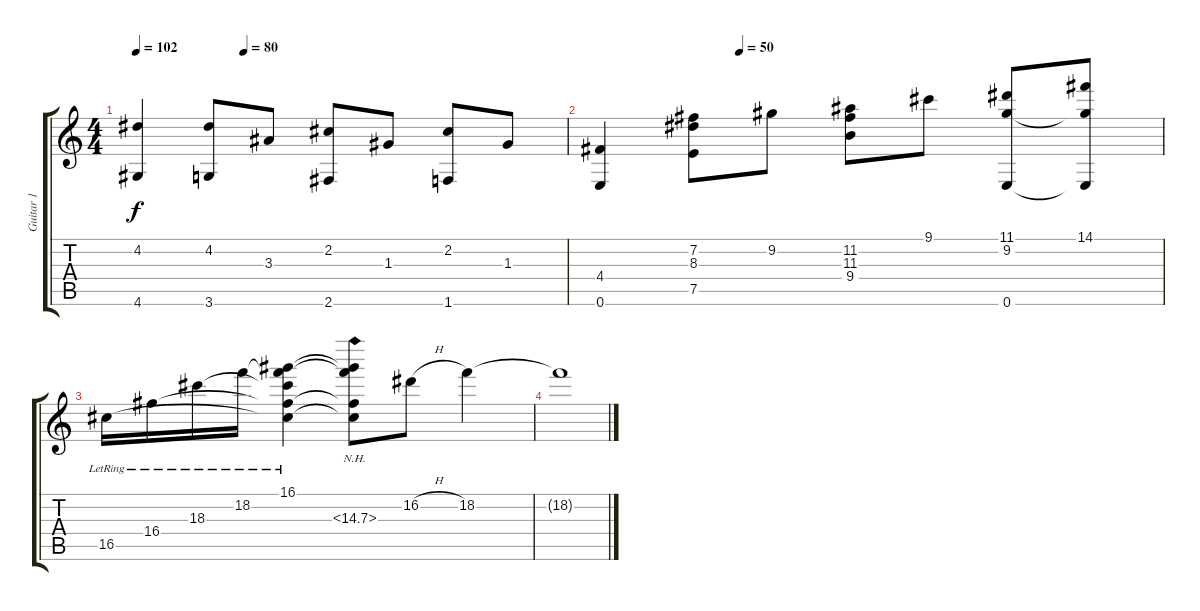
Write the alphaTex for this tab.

\track ("Guitar 1" "Guitar 1") {instrument electricguitarclean}
\staff {score tabs}
\tuning (E4 B3 G3 D3 A2 E2) {hide}
\ts (4 4)
\tempo 102
\tempo (80 0.25)
\clef g2
\ks c
(4.2 4.6).4{dy f} (4.2 3.6).8 3.3.8 (2.2 2.6).8 1.3.8 (2.2 1.6).8 1.3.8 |
\tempo (50 0.25)
(4.4 0.6).4 (7.2 8.3 7.5).8 9.2.8 (11.2 11.3 9.4).8 9.1.8 (11.1 9.2 0.6).8 (14.1 9.2{t} 0.6{t}).8 |
16.5{lr}.16 16.4{lr}.16 18.3{lr}.16 18.2{lr}.16 (16.1{lr} 18.2{t} 18.3{t} 16.4{t} 16.5{t}).4 (16.1{t} 18.2{t} 15.3{nh} 16.4{t} 16.5{t}).8 16.2{h}.8 18.2.4 |
18.2{t}.1
